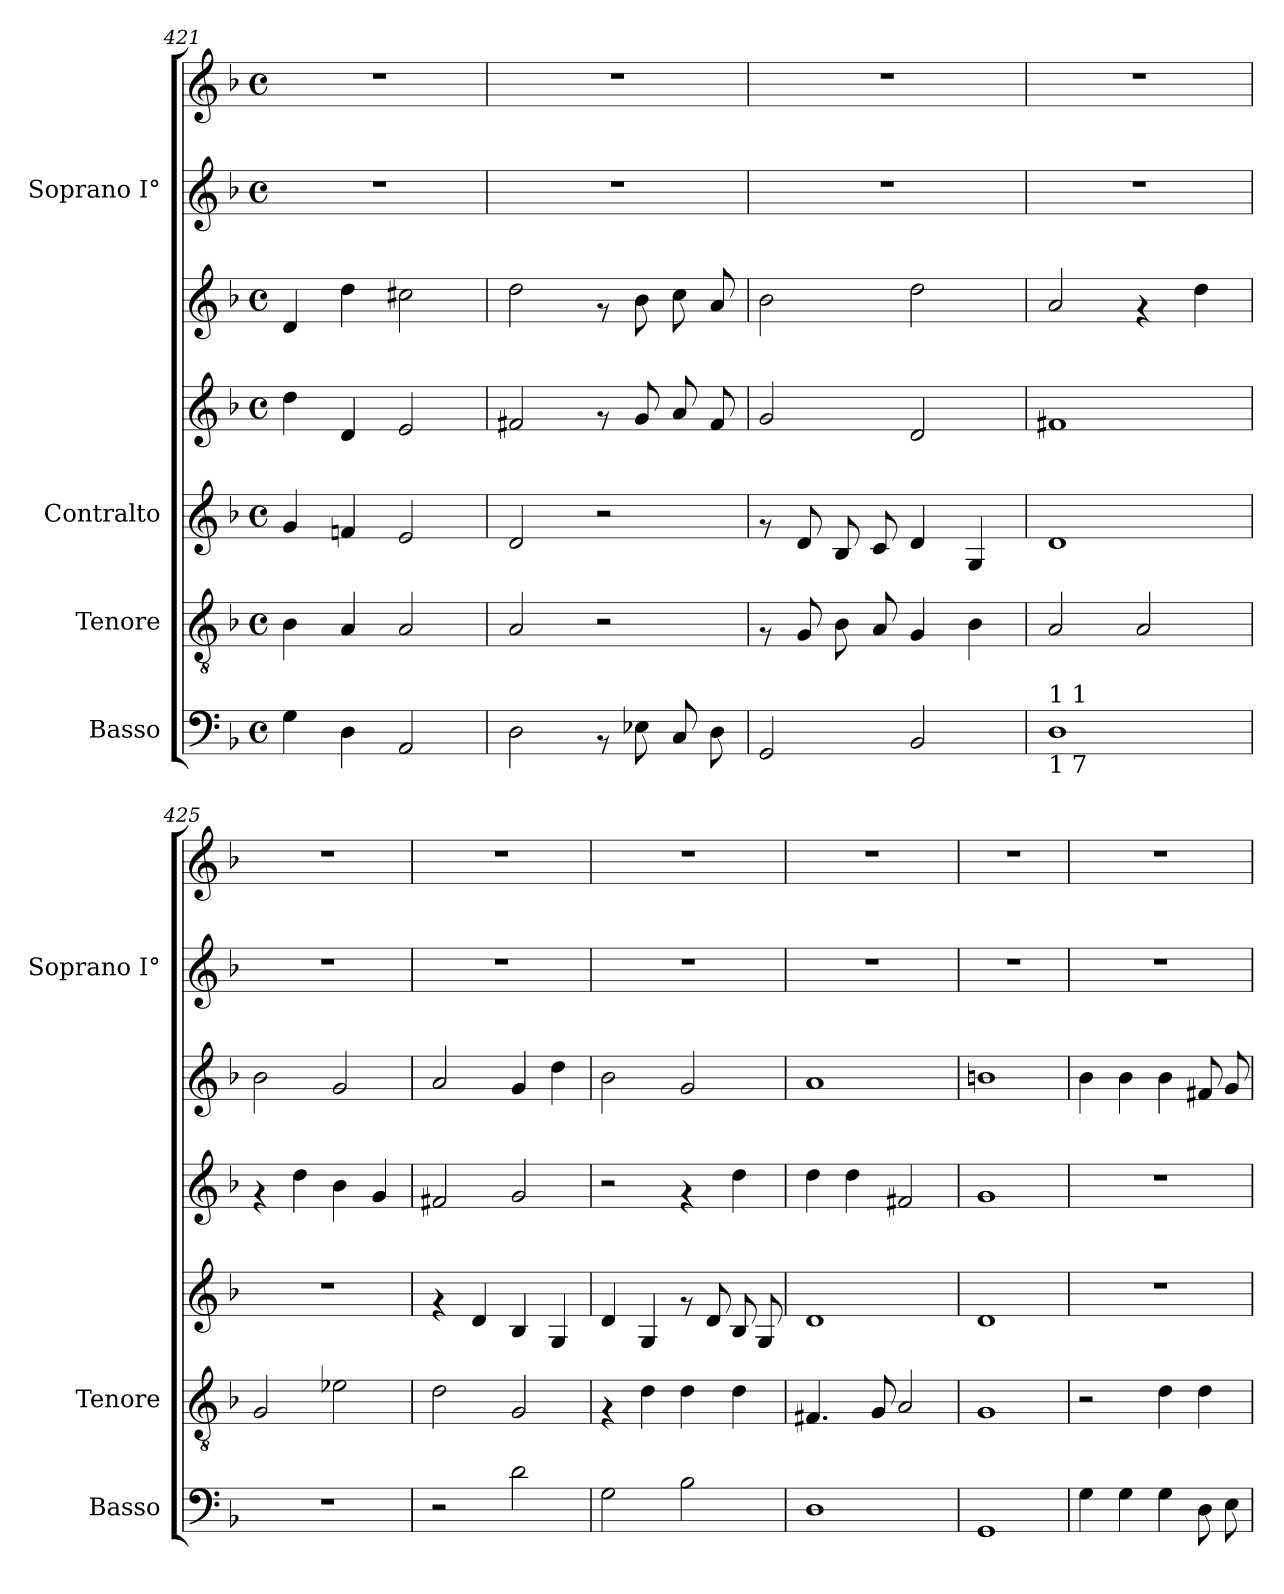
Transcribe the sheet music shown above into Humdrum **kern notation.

**kern	**kern	**kern	**kern	**kern	**kern	**kern
*part6	*part5	*part4	*part3	*part2	*part1	*part1
*staff7	*staff6	*staff5	*staff4	*staff3	*staff2	*staff1
*I"Basso	*I"Tenore	*I"Contralto	*	*	*I"Soprano I°	*
*I'Basso	*I'Tenore	*	*	*	*I'Soprano I°	*
*clefF4	*clefGv2	*clefG2	*clefG2	*clefG2	*clefG2	*clefG2
*k[b-]	*k[b-]	*k[b-]	*k[b-]	*k[b-]	*k[b-]	*k[b-]
*F:	*F:	*F:	*F:	*F:	*F:	*F:
*M4/4	*M4/4	*M4/4	*M4/4	*M4/4	*M4/4	*M4/4
*met(c)	*met(c)	*met(c)	*met(c)	*met(c)	*met(c)	*met(c)
=421	=421	=421	=421	=421	=421	=421
4G\	4B-\	4g/	4dd\	4d/	1r	1r
4D\	4A/	4fn/	4d/	4dd\	.	.
2AA/	2A/	2e/	2e/	2cc#X\	.	.
=422	=422	=422	=422	=422	=422	=422
2D\	2A/	2d/	2f#X/	2dd\	1r	1r
8rAA	2r	2r	8rf	8rf	.	.
8E-X\	.	.	8g/	8b-\	.	.
8C/	.	.	8a/	8cc\	.	.
8D\	.	.	8f#/	8a/	.	.
=423	=423	=423	=423	=423	=423	=423
2GG/	8rF	8rf	2g/	2b-\	1r	1r
.	8G/	8d/	.	.	.	.
.	8B-\	8B-/	.	.	.	.
.	8A/	8c/	.	.	.	.
2BB-/	4G/	4d/	2d/	2dd\	.	.
.	4B-\	4G/	.	.	.	.
!!LO:LB:g=z
=424	=424	=424	=424	=424	=424	=424
!LO:TX:b:t=1 7	!	!	!	!	!	!
!LO:TX:a:t=1 1	!	!	!	!	!	!
1D	2A/	1d	1f#X	2a/	1r	1r
.	2A/	.	.	4rf	.	.
.	.	.	.	4dd\	.	.
=425	=425	=425	=425	=425	=425	=425
1r	2G/	1r	4rf	2b-\	1r	1r
.	.	.	4dd\	.	.	.
.	2e-X\	.	4b-\	2g/	.	.
.	.	.	4g/	.	.	.
=426	=426	=426	=426	=426	=426	=426
2r	2d\	4rf	2f#X/	2a/	1r	1r
.	.	4d/	.	.	.	.
2d\	2G/	4B-/	2g/	4g/	.	.
.	.	4G/	.	4dd\	.	.
=427	=427	=427	=427	=427	=427	=427
2G\	4rF	4d/	2r	2b-\	1r	1r
.	4d\	4G/	.	.	.	.
2B-\	4d\	8rf	4rf	2g/	.	.
.	.	8d/	.	.	.	.
.	4d\	8B-/	4dd\	.	.	.
.	.	8G/	.	.	.	.
!!LO:PB:g=z
=428	=428	=428	=428	=428	=428	=428
1D	4.F#X/	1d	4dd\	1a	1r	1r
.	.	.	4dd\	.	.	.
.	8G/	.	.	.	.	.
.	2A/	.	2f#X/	.	.	.
=429	=429	=429	=429	=429	=429	=429
1GG	1G	1d	1g	1bn	1r	1r
=430	=430	=430	=430	=430	=430	=430
4G\	2r	1r	1r	4b-\	1r	1r
4G\	.	.	.	4b-\	.	.
4G\	4d\	.	.	4b-\	.	.
8D\	4d\	.	.	8f#X/	.	.
8E\	.	.	.	8g/	.	.
=	=	=	=	=	=	=
*-	*-	*-	*-	*-	*-	*-
